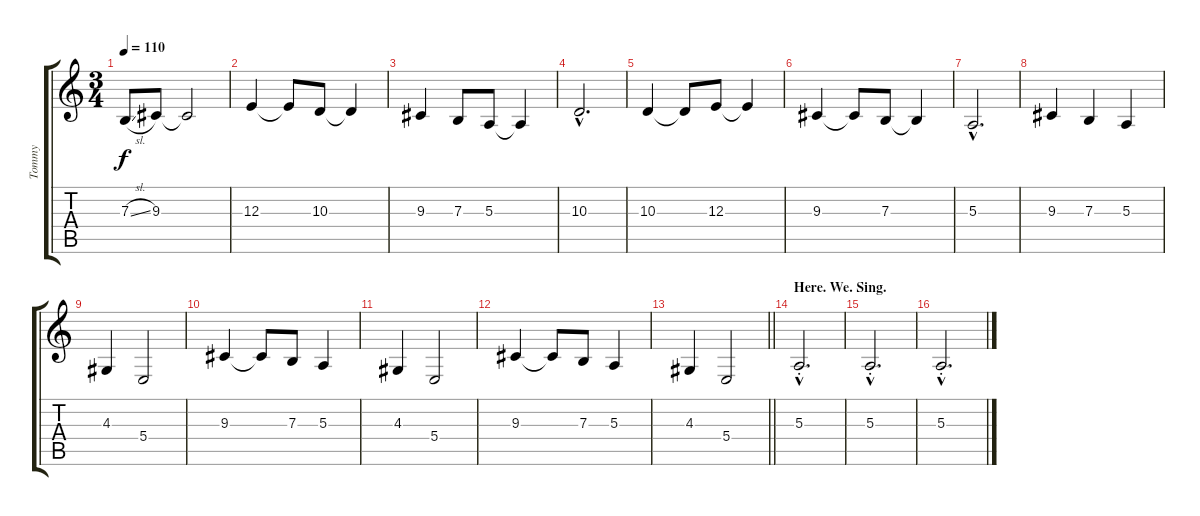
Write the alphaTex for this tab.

\track ("Tommy" "Tommy") {instrument violin}
\staff {score tabs}
\tuning (Db4 Ab3 E3 B2 Gb2 Db2) {hide}
\ts (3 4)
\tempo 110
\clef g2
\ks c
7.3{sl}.8{dy f} 9.3.8 9.3{t}.2 |
12.3.4 12.3{t}.8 10.3.8 10.3{t}.4 |
9.3.4 7.3.8 5.3.8 5.3{t}.4 |
10.3{hac}.2{d} |
10.3.4 10.3{t}.8 12.3.8 12.3{t}.4 |
9.3.4 9.3{t}.8 7.3.8 7.3{t}.4 |
5.3{hac}.2{d} |
9.3.4 7.3.4 5.3.4 |
4.3.4 5.4.2 |
9.3.4 9.3{t}.8 7.3.8 5.3.4 |
4.3.4 5.4.2 |
9.3.4 9.3{t}.8 7.3.8 5.3.4 |
\barLineRight lightlight
4.3.4 5.4.2 |
\section ("" "Here. We. Sing.")
5.3{hac st}.2{d} |
5.3{hac st}.2{d} |
5.3{hac st}.2{d}
